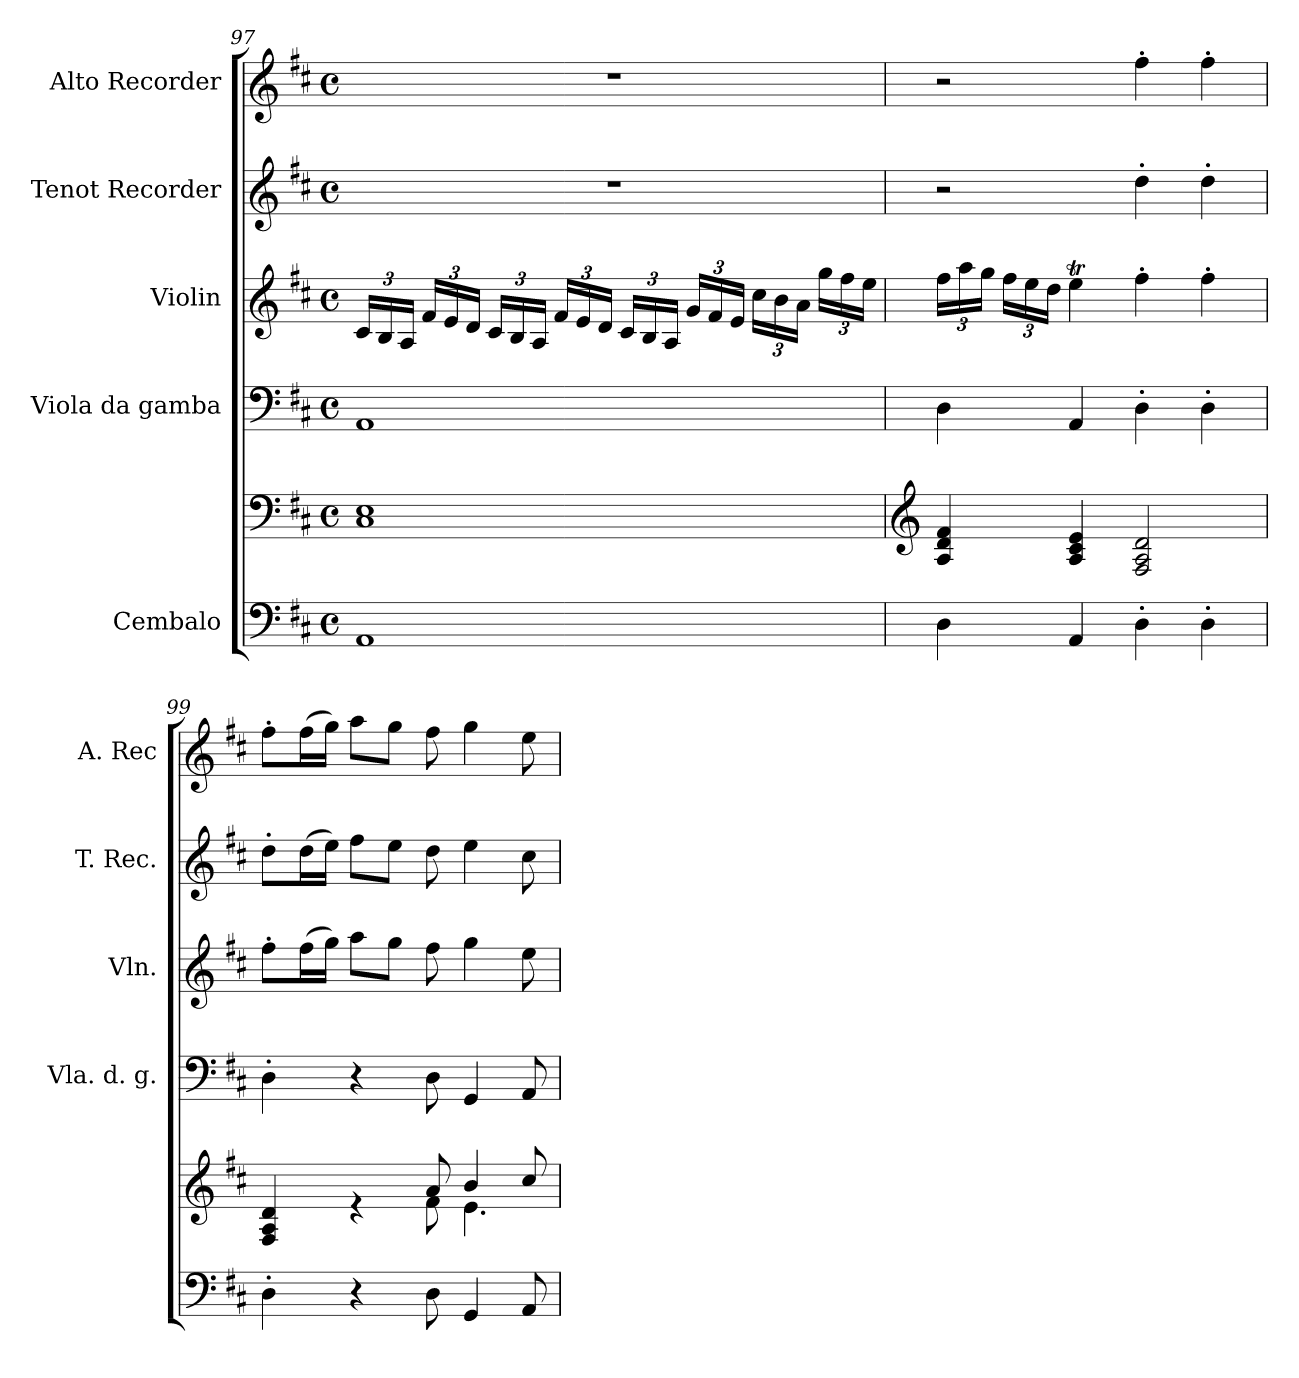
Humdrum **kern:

**kern	**kern	**kern	**kern	**kern	**kern
*part5	*part5	*part4	*part3	*part2	*part1
*staff6	*staff5	*staff4	*staff3	*staff2	*staff1
*I"Cembalo	*	*I"Viola da gamba	*I"Violin	*I"Tenot Recorder	*I"Alto Recorder
*	*	*I'Vla. d. g.	*I'Vln.	*I'T. Rec.	*I'A. Rec
*clefF4	*clefF4	*clefF4	*clefG2	*clefG2	*clefG2
*k[f#c#]	*k[f#c#]	*k[f#c#]	*k[f#c#]	*k[f#c#]	*k[f#c#]
*M4/4	*M4/4	*M4/4	*M4/4	*M4/4	*M4/4
*met(c)	*met(c)	*met(c)	*met(c)	*met(c)	*met(c)
*	*	*	*Xbrackettup	*	*
=97	=97	=97	=97	=97	=97
1AA	1C# 1E	1AA	24c#/LL	1r	1r
.	.	.	24B/	.	.
.	.	.	24A/JJ	.	.
.	.	.	24f#/LL	.	.
.	.	.	24e/	.	.
.	.	.	24d/JJ	.	.
.	.	.	24c#/LL	.	.
.	.	.	24B/	.	.
.	.	.	24A/JJ	.	.
.	.	.	24f#/LL	.	.
.	.	.	24e/	.	.
.	.	.	24d/JJ	.	.
.	.	.	24c#/LL	.	.
.	.	.	24B/	.	.
.	.	.	24A/JJ	.	.
.	.	.	24g/LL	.	.
.	.	.	24f#/	.	.
.	.	.	24e/JJ	.	.
.	.	.	24cc#\LL	.	.
.	.	.	24b\	.	.
.	.	.	24a\JJ	.	.
.	.	.	24gg\LL	.	.
.	.	.	24ff#\	.	.
.	.	.	24ee\JJ	.	.
=98	=98	=98	=98	=98	=98
*	*clefG2	*	*	*	*
4D\	4A/ 4d/ 4f#/	4D\	24ff#\LL	2r	2r
.	.	.	24aa\	.	.
.	.	.	24gg\JJ	.	.
.	.	.	24ff#\LL	.	.
.	.	.	24ee\	.	.
.	.	.	24dd\JJ	.	.
4AA/	4A/ 4c#/ 4e/	4AA/	4eeT\	.	.
4D'\	2F#/ 2A/ 2d/	4D'\	4ff#'\	4dd'\	4ff#'\
4D'\	.	4D'\	4ff#'\	4dd'\	4ff#'\
!!LO:LB:g=z
=99	=99	=99	=99	=99	=99
*	*^	*	*	*	*
4D'\	4F#/ 4A/ 4d/	2ryy	4D'\	8ff#'\L	8dd'\L	8ff#'\L
.	.	.	.	(16ff#\L	(16dd\L	(16ff#\L
.	.	.	.	16gg\JJ)	16ee\JJ)	16gg\JJ)
4r	4re	.	4r	8aa\L	8ff#\L	8aa\L
.	.	.	.	8gg\J	8ee\J	8gg\J
8D\	8a/	8f#\	8D\	8ff#\	8dd\	8ff#\
4GG/	4b/	4.e\	4GG/	4gg\	4ee\	4gg\
8AA/	8cc#/	.	8AA/	8ee\	8cc#\	8ee\
*	*v	*v	*	*	*	*
=	=	=	=	=	=
*-	*-	*-	*-	*-	*-
